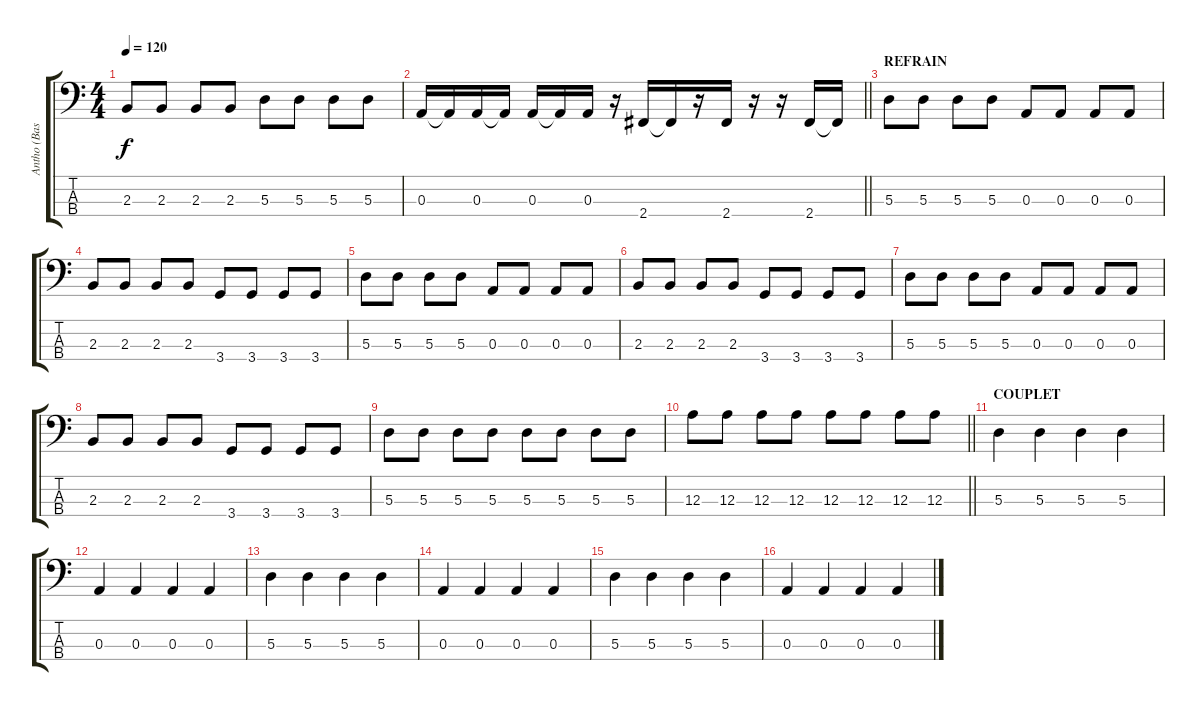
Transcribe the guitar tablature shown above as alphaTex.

\track ("Antho (Basse)" "Antho (Bas") {instrument electricbassfinger}
\staff {score tabs}
\tuning (G2 D2 A1 E1) {hide}
\ts (4 4)
\tempo 120
\clef f4
\ks c
2.3.8{dy f} 2.3.8 2.3.8 2.3.8 5.3.8 5.3.8 5.3.8 5.3.8 |
\barLineRight lightlight
0.3.16 0.3{t}.16 0.3.16 0.3{t}.16 0.3.16 0.3{t}.16 0.3.16 r.16 2.4.16 2.4{t}.16 r.16 2.4.16 r.16 r.16 2.4.16 2.4{t}.16 |
\section ("" "REFRAIN")
5.3.8 5.3.8 5.3.8 5.3.8 0.3.8 0.3.8 0.3.8 0.3.8 |
2.3.8 2.3.8 2.3.8 2.3.8 3.4.8 3.4.8 3.4.8 3.4.8 |
5.3.8 5.3.8 5.3.8 5.3.8 0.3.8 0.3.8 0.3.8 0.3.8 |
2.3.8 2.3.8 2.3.8 2.3.8 3.4.8 3.4.8 3.4.8 3.4.8 |
5.3.8 5.3.8 5.3.8 5.3.8 0.3.8 0.3.8 0.3.8 0.3.8 |
2.3.8 2.3.8 2.3.8 2.3.8 3.4.8 3.4.8 3.4.8 3.4.8 |
5.3.8 5.3.8 5.3.8 5.3.8 5.3.8 5.3.8 5.3.8 5.3.8 |
\barLineRight lightlight
12.3.8 12.3.8 12.3.8 12.3.8 12.3.8 12.3.8 12.3.8 12.3.8 |
\section ("" "COUPLET")
5.3.4 5.3.4 5.3.4 5.3.4 |
0.3.4 0.3.4 0.3.4 0.3.4 |
5.3.4 5.3.4 5.3.4 5.3.4 |
0.3.4 0.3.4 0.3.4 0.3.4 |
5.3.4 5.3.4 5.3.4 5.3.4 |
0.3.4 0.3.4 0.3.4 0.3.4
